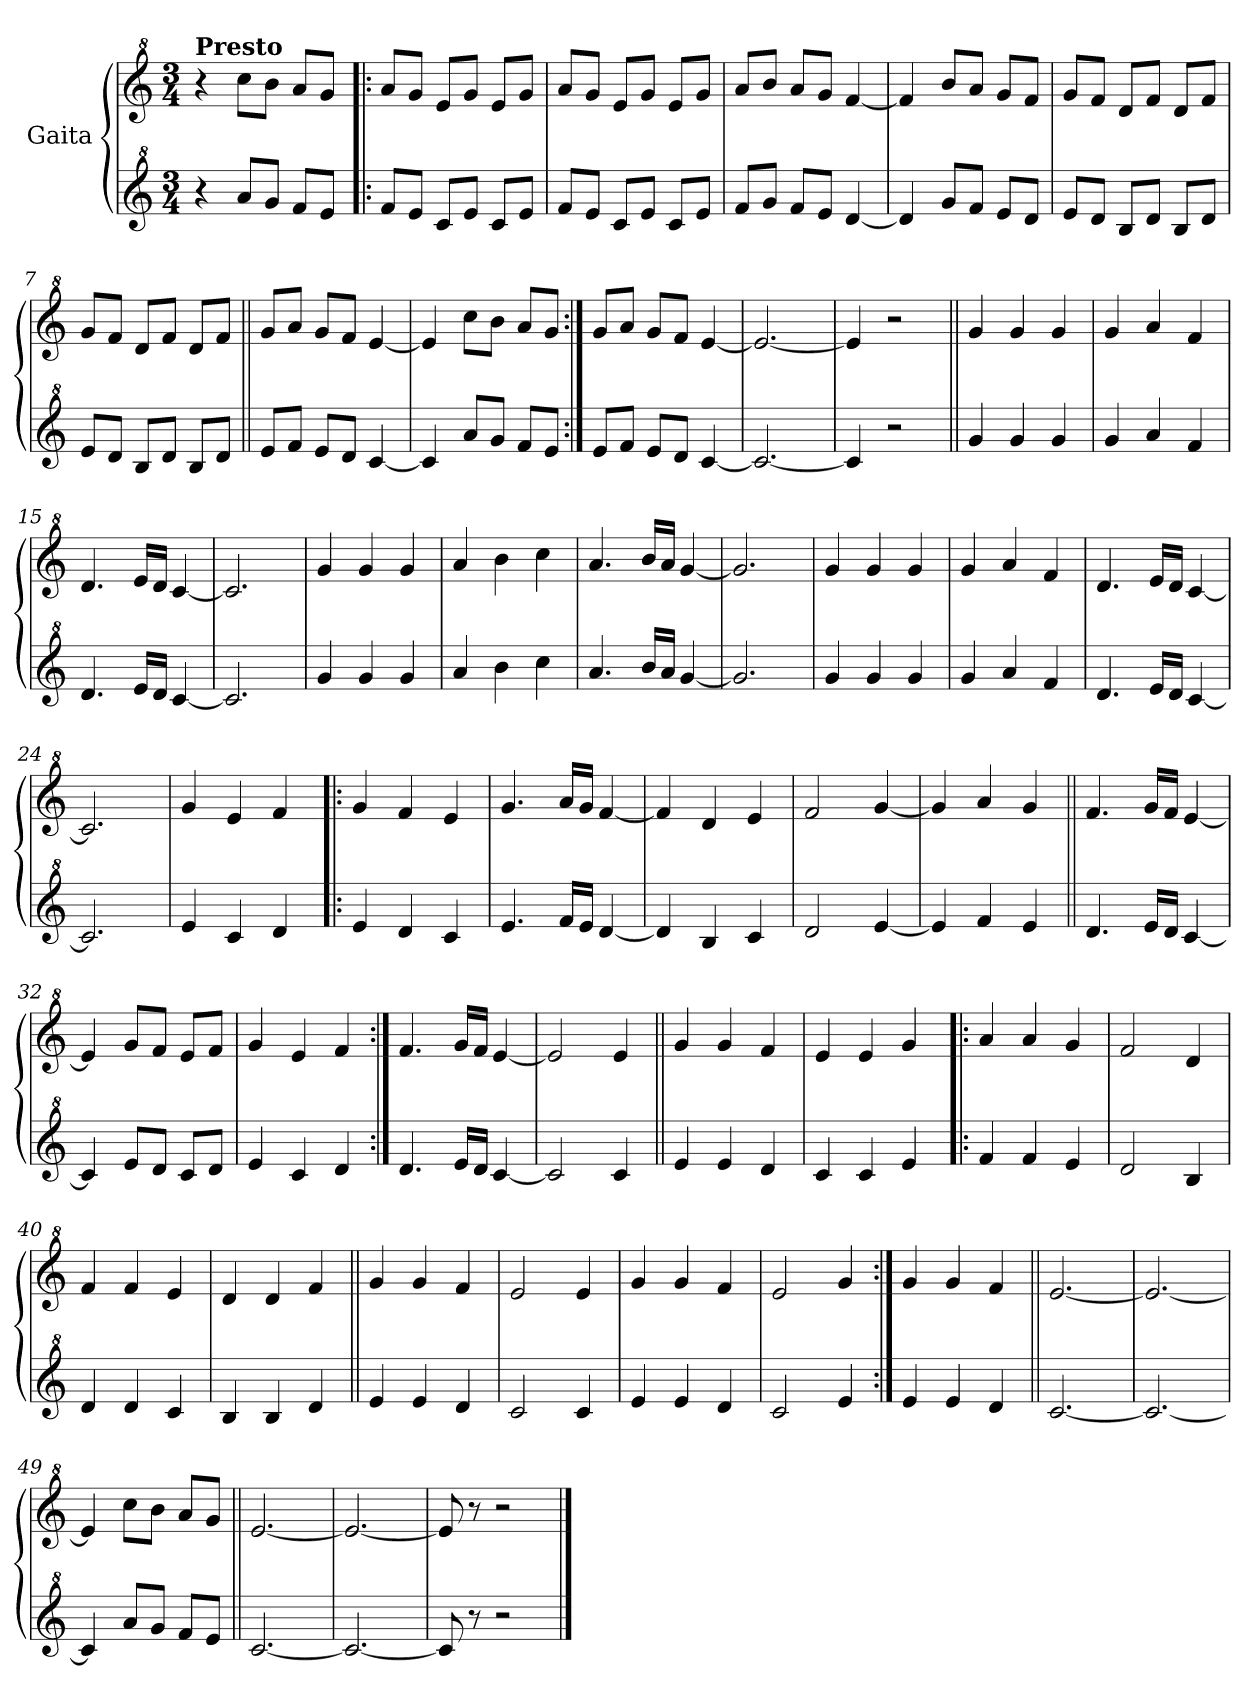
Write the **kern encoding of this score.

**kern	**kern
*part2	*part1
*staff2	*staff1
*I"Gaita	*I"Gaita
*clefG^2	*clefG^2
*k[]	*k[]
*M3/4	*M3/4
=1	=1
!	!LO:TX:a:B:t=Presto
4r	4r
8aa/L	8ccc\L
8gg/J	8bb\J
8ff/L	8aa/L
8ee/J	8gg/J
=2!|:	=2!|:
8ff/L	8aa/L
8ee/J	8gg/J
8cc/L	8ee/L
8ee/J	8gg/J
8cc/L	8ee/L
8ee/J	8gg/J
=3	=3
8ff/L	8aa/L
8ee/J	8gg/J
8cc/L	8ee/L
8ee/J	8gg/J
8cc/L	8ee/L
8ee/J	8gg/J
=4	=4
8ff/L	8aa/L
8gg/J	8bb/J
8ff/L	8aa/L
8ee/J	8gg/J
[4dd/	[4ff/
=5	=5
4dd/]	4ff/]
8gg/L	8bb/L
8ff/J	8aa/J
8ee/L	8gg/L
8dd/J	8ff/J
=6	=6
8ee/L	8gg/L
8dd/J	8ff/J
8b/L	8dd/L
8dd/J	8ff/J
8b/L	8dd/L
8dd/J	8ff/J
=7	=7
8ee/L	8gg/L
8dd/J	8ff/J
8b/L	8dd/L
8dd/J	8ff/J
8b/L	8dd/L
8dd/J	8ff/J
!!LO:LB:g=z
=8||	=8||
8ee/L	8gg/L
8ff/J	8aa/J
8ee/L	8gg/L
8dd/J	8ff/J
[4cc/	[4ee/
=9	=9
4cc/]	4ee/]
8aa/L	8ccc\L
8gg/J	8bb\J
8ff/L	8aa/L
8ee/J	8gg/J
=10:|!	=10:|!
8ee/L	8gg/L
8ff/J	8aa/J
8ee/L	8gg/L
8dd/J	8ff/J
[4cc/	[4ee/
=11	=11
2.cc/_	2.ee/_
=12	=12
4cc/]	4ee/]
2r	2r
=13||	=13||
4gg/	4gg/
4gg/	4gg/
4gg/	4gg/
=14	=14
4gg/	4gg/
4aa/	4aa/
4ff/	4ff/
=15	=15
4.dd/	4.dd/
16ee/LL	16ee/LL
16dd/JJ	16dd/JJ
[4cc/	[4cc/
=16	=16
2.cc/]	2.cc/]
=17	=17
4gg/	4gg/
4gg/	4gg/
4gg/	4gg/
!!LO:LB:g=z
=18	=18
4aa/	4aa/
4bb\	4bb\
4ccc\	4ccc\
=19	=19
4.aa/	4.aa/
16bb/LL	16bb/LL
16aa/JJ	16aa/JJ
[4gg/	[4gg/
=20	=20
2.gg/]	2.gg/]
=21	=21
4gg/	4gg/
4gg/	4gg/
4gg/	4gg/
=22	=22
4gg/	4gg/
4aa/	4aa/
4ff/	4ff/
=23	=23
4.dd/	4.dd/
16ee/LL	16ee/LL
16dd/JJ	16dd/JJ
[4cc/	[4cc/
=24	=24
2.cc/]	2.cc/]
=25	=25
4ee/	4gg/
4cc/	4ee/
4dd/	4ff/
=26!|:	=26!|:
4ee/	4gg/
4dd/	4ff/
4cc/	4ee/
=27	=27
4.ee/	4.gg/
16ff/LL	16aa/LL
16ee/JJ	16gg/JJ
[4dd/	[4ff/
!!LO:LB:g=z
=28	=28
4dd/]	4ff/]
4b/	4dd/
4cc/	4ee/
=29	=29
2dd/	2ff/
[4ee/	[4gg/
=30	=30
4ee/]	4gg/]
4ff/	4aa/
4ee/	4gg/
=31||	=31||
4.dd/	4.ff/
16ee/LL	16gg/LL
16dd/JJ	16ff/JJ
[4cc/	[4ee/
=32	=32
4cc/]	4ee/]
8ee/L	8gg/L
8dd/J	8ff/J
8cc/L	8ee/L
8dd/J	8ff/J
=33	=33
4ee/	4gg/
4cc/	4ee/
4dd/	4ff/
=34:|!	=34:|!
4.dd/	4.ff/
16ee/LL	16gg/LL
16dd/JJ	16ff/JJ
[4cc/	[4ee/
=35	=35
2cc/]	2ee/]
4cc/	4ee/
=36||	=36||
4ee/	4gg/
4ee/	4gg/
4dd/	4ff/
!!LO:LB:g=z
=37	=37
4cc/	4ee/
4cc/	4ee/
4ee/	4gg/
=38!|:	=38!|:
4ff/	4aa/
4ff/	4aa/
4ee/	4gg/
=39	=39
2dd/	2ff/
4b/	4dd/
=40	=40
4dd/	4ff/
4dd/	4ff/
4cc/	4ee/
=41	=41
4b/	4dd/
4b/	4dd/
4dd/	4ff/
=42||	=42||
4ee/	4gg/
4ee/	4gg/
4dd/	4ff/
=43	=43
2cc/	2ee/
4cc/	4ee/
=44	=44
4ee/	4gg/
4ee/	4gg/
4dd/	4ff/
=45	=45
2cc/	2ee/
4ee/	4gg/
=46:|!	=46:|!
4ee/	4gg/
4ee/	4gg/
4dd/	4ff/
=47||	=47||
[2.cc/	[2.ee/
!!LO:PB:g=z
=48	=48
2.cc/_	2.ee/_
=49	=49
4cc/]	4ee/]
8aa/L	8ccc\L
8gg/J	8bb\J
8ff/L	8aa/L
8ee/J	8gg/J
=50||	=50||
[2.cc/	[2.ee/
=51	=51
2.cc/_	2.ee/_
=52	=52
8cc/]	8ee/]
8r	8r
2r	2r
==	==
*-	*-
